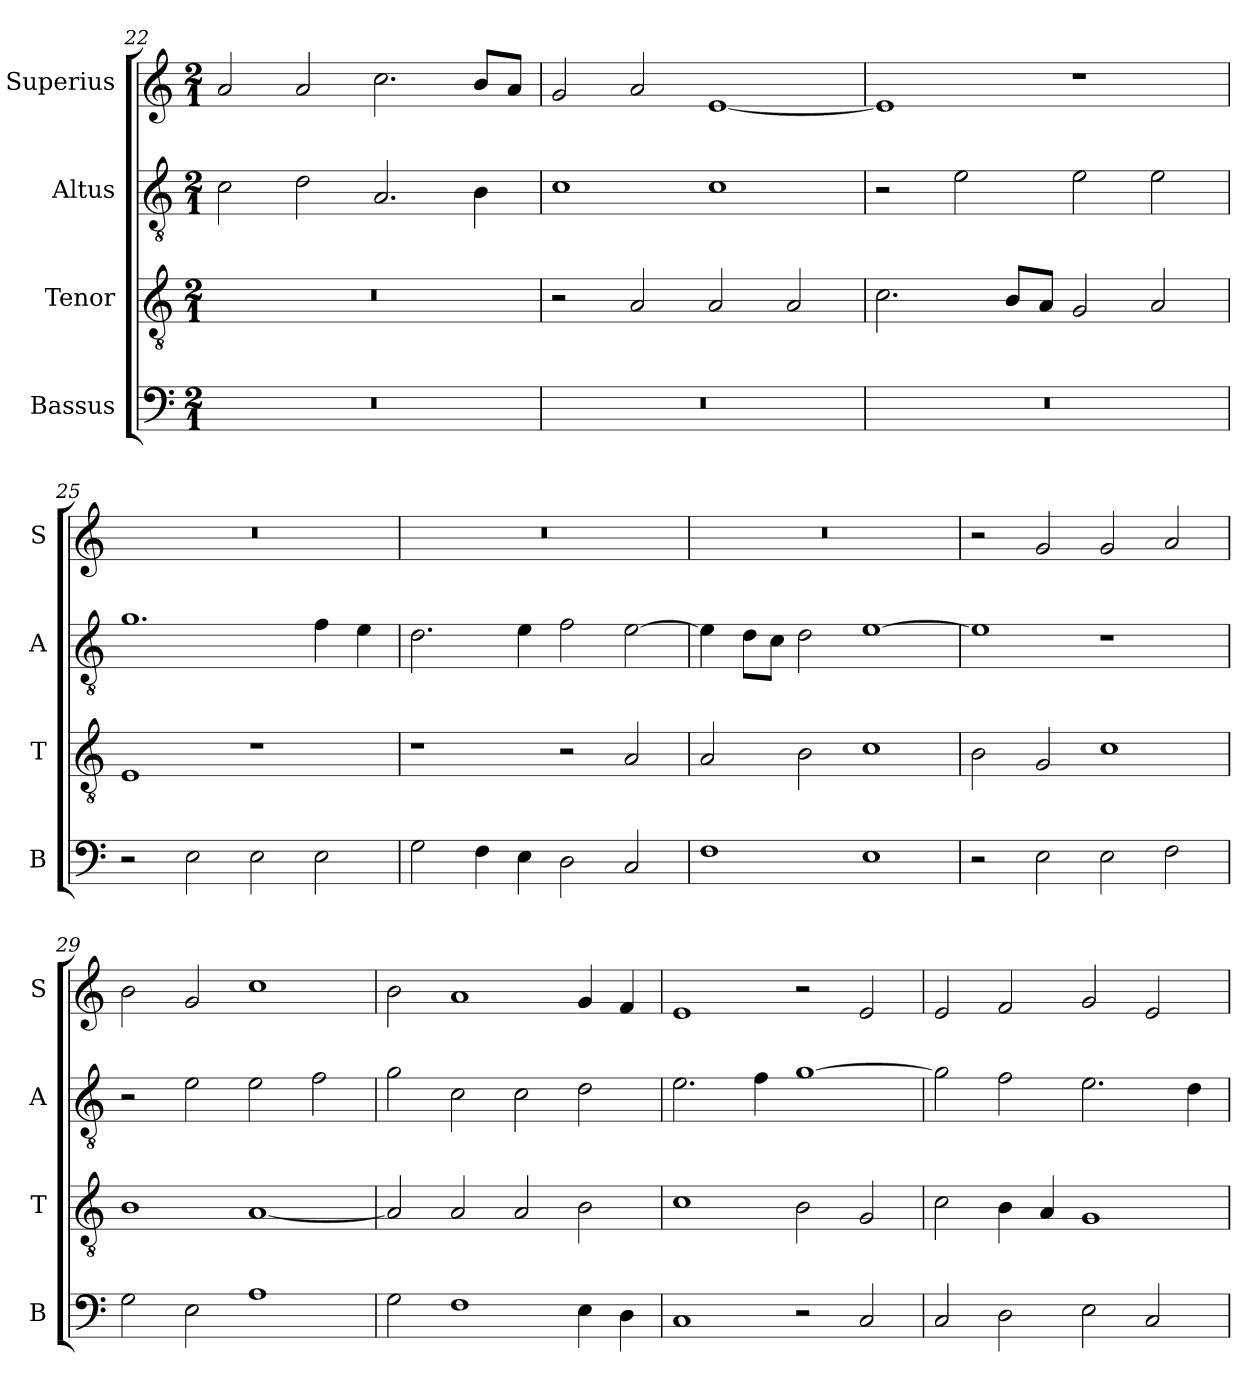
**kern	**kern	**kern	**kern
*part4	*part3	*part2	*part1
*staff4	*staff3	*staff2	*staff1
*I"Bassus	*I"Tenor	*I"Altus	*I"Superius
*I'B	*I'T	*I'A	*I'S
*clefF4	*clefGv2	*clefGv2	*clefG2
*k[]	*k[]	*k[]	*k[]
*C:	*C:	*C:	*C:
*M2/1	*M2/1	*M2/1	*M2/1
=22	=22	=22	=22
0r	0r	2c	2a
.	.	2d	2a
.	.	2.A	2.cc
.	.	4B	8bL
.	.	.	8aJ
=23	=23	=23	=23
0r	2r	1c	2g
.	2A	.	2a
.	2A	1c	[1e
.	2A	.	.
=24	=24	=24	=24
0r	2.c	2r	1e]
.	.	2e	.
.	8BL	.	.
.	8AJ	.	.
.	2G	2e	1r
.	2A	2e	.
=25	=25	=25	=25
2r	1E	1.g	0r
2E	.	.	.
2E	1r	.	.
2E	.	4f	.
.	.	4e	.
=26	=26	=26	=26
2G	1r	2.d	0r
4F	.	.	.
4E	.	4e	.
2D	2r	2f	.
2C	2A	[2e	.
=27	=27	=27	=27
1F	2A	4e]	0r
.	.	8dL	.
.	.	8cJ	.
.	2B	2d	.
1E	1c	[1e	.
=28	=28	=28	=28
2r	2B	1e]	2r
2E	2G	.	2g
2E	1c	1r	2g
2F	.	.	2a
=29	=29	=29	=29
2G	1B	2r	2b
2E	.	2e	2g
1A	[1A	2e	1cc
.	.	2f	.
=30	=30	=30	=30
2G	2A]	2g	2b
1F	2A	2c	1a
.	2A	2c	.
4E	2B	2d	4g
4D	.	.	4f
=31	=31	=31	=31
1C	1c	2.e	1e
.	.	4f	.
2r	2B	[1g	2r
2C	2G	.	2e
=32	=32	=32	=32
2C	2c	2g]	2e
2D	4B	2f	2f
.	4A	.	.
2E	1G	2.e	2g
2C	.	.	2e
.	.	4d	.
=	=	=	=
*-	*-	*-	*-
